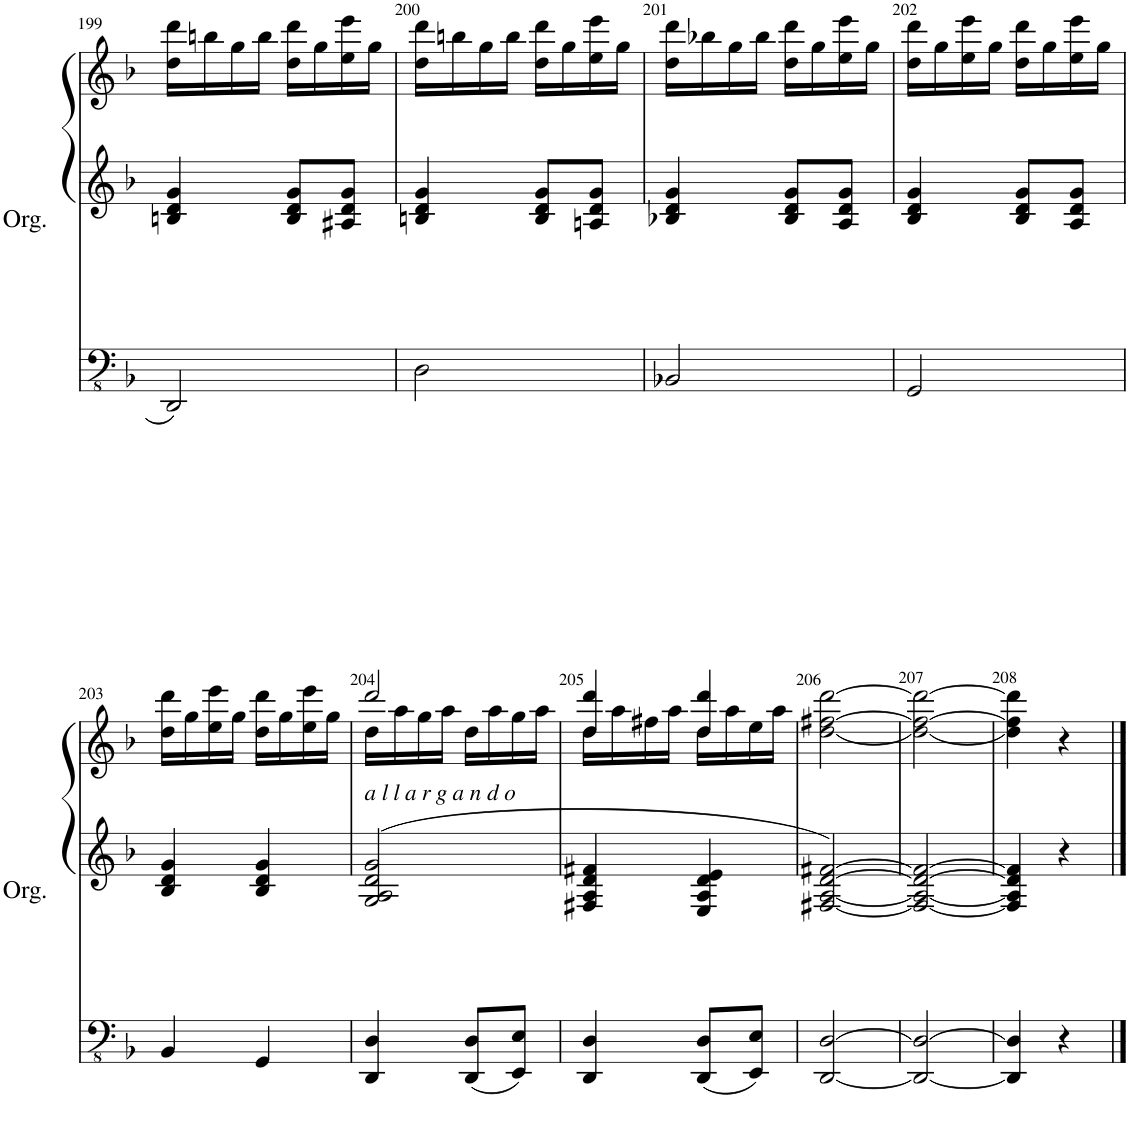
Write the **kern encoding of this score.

**kern	**kern	**kern
*part1	*part1	*part1
*staff3	*staff2	*staff1
*I"Orgue à tuyaux	*	*
*I'Org.	*	*
!!LO:PB:g=z
*clefFv4	*clefG2	*clefG2
*k[b-]	*k[b-]	*k[b-]
*M2/4	*M2/4	*M2/4
=199	=199	=199
2DDD/	4Bn/ 4d/ 4g/	16dd\ 16ddd\LL
.	.	16bbn\
.	.	16gg\
.	.	16bb\JJ
.	8B/ 8d/ 8g/L	16dd\ 16ddd\LL
.	.	16gg\
.	8A#X/ 8d/ 8g/J	16ee\ 16eee\
.	.	16gg\JJ
=200	=200	=200
2DD\	4Bn/ 4d/ 4g/	16dd\ 16ddd\LL
.	.	16bbn\
.	.	16gg\
.	.	16bb\JJ
.	8B/ 8d/ 8g/L	16dd\ 16ddd\LL
.	.	16gg\
.	8An/ 8d/ 8g/J	16ee\ 16eee\
.	.	16gg\JJ
=201	=201	=201
2BBB-X/	4B-X/ 4d/ 4g/	16dd\ 16ddd\LL
.	.	16bb-X\
.	.	16gg\
.	.	16bb-\JJ
.	8B-/ 8d/ 8g/L	16dd\ 16ddd\LL
.	.	16gg\
.	8A/ 8d/ 8g/J	16ee\ 16eee\
.	.	16gg\JJ
=202	=202	=202
2GGG/	4B-/ 4d/ 4g/	16dd\ 16ddd\LL
.	.	16gg\
.	.	16ee\ 16eee\
.	.	16gg\JJ
.	8B-/ 8d/ 8g/L	16dd\ 16ddd\LL
.	.	16gg\
.	8A/ 8d/ 8g/J	16ee\ 16eee\
.	.	16gg\JJ
!!LO:LB:g=z
=203	=203	=203
4BBB-/	4B-/ 4d/ 4g/	16dd\ 16ddd\LL
.	.	16gg\
.	.	16ee\ 16eee\
.	.	16gg\JJ
4GGG/	4B-/ 4d/ 4g/	16dd\ 16ddd\LL
.	.	16gg\
.	.	16ee\ 16eee\
.	.	16gg\JJ
=204	=204	=204
*	*	*^
!	!	!LO:TX:b:i:t=a l l a r g a n d o	!
4DDD/ 4DD/	2G/ 2A/ 2d/ 2g/	2ddd/	16dd\LL
.	.	.	16aa\
.	.	.	16gg\
.	.	.	16aa\JJ
8DDD/ 8DD/L	.	.	16dd\LL
.	.	.	16aa\
8EEE/ 8EE/J	.	.	16gg\
.	.	.	16aa\JJ
=205	=205	=205	=205
4DDD/ 4DD/	4F#X/ 4A/ 4d/ 4f#X/	4dd/ 4ddd/	16dd\LL
.	.	.	16aa\
.	.	.	16ff#X\
.	.	.	16aa\JJ
8DDD/ 8DD/L	4E/ 4A/ 4d/ 4e/	4dd/ 4ddd/	16dd\LL
.	.	.	16aa\
8EEE/ 8EE/J	.	.	16ee\
.	.	.	16aa\JJ
*	*	*v	*v
=206	=206	=206
[2DDD/ [2DD/	[2F#X/ [2A/ [2d/ [2f#X/	[2dd\ [2ff#X\ [2ddd\
=207	=207	=207
2DDD/_ 2DD/_	2F#/_ 2A/_ 2d/_ 2f#/_	2dd\_ 2ff#\_ 2ddd\_
=208	=208	=208
4DDD/] 4DD/]	4F#/] 4A/] 4d/] 4f#/]	4dd\] 4ff#\] 4ddd\]
4r	4r	4r
==	==	==
*-	*-	*-
